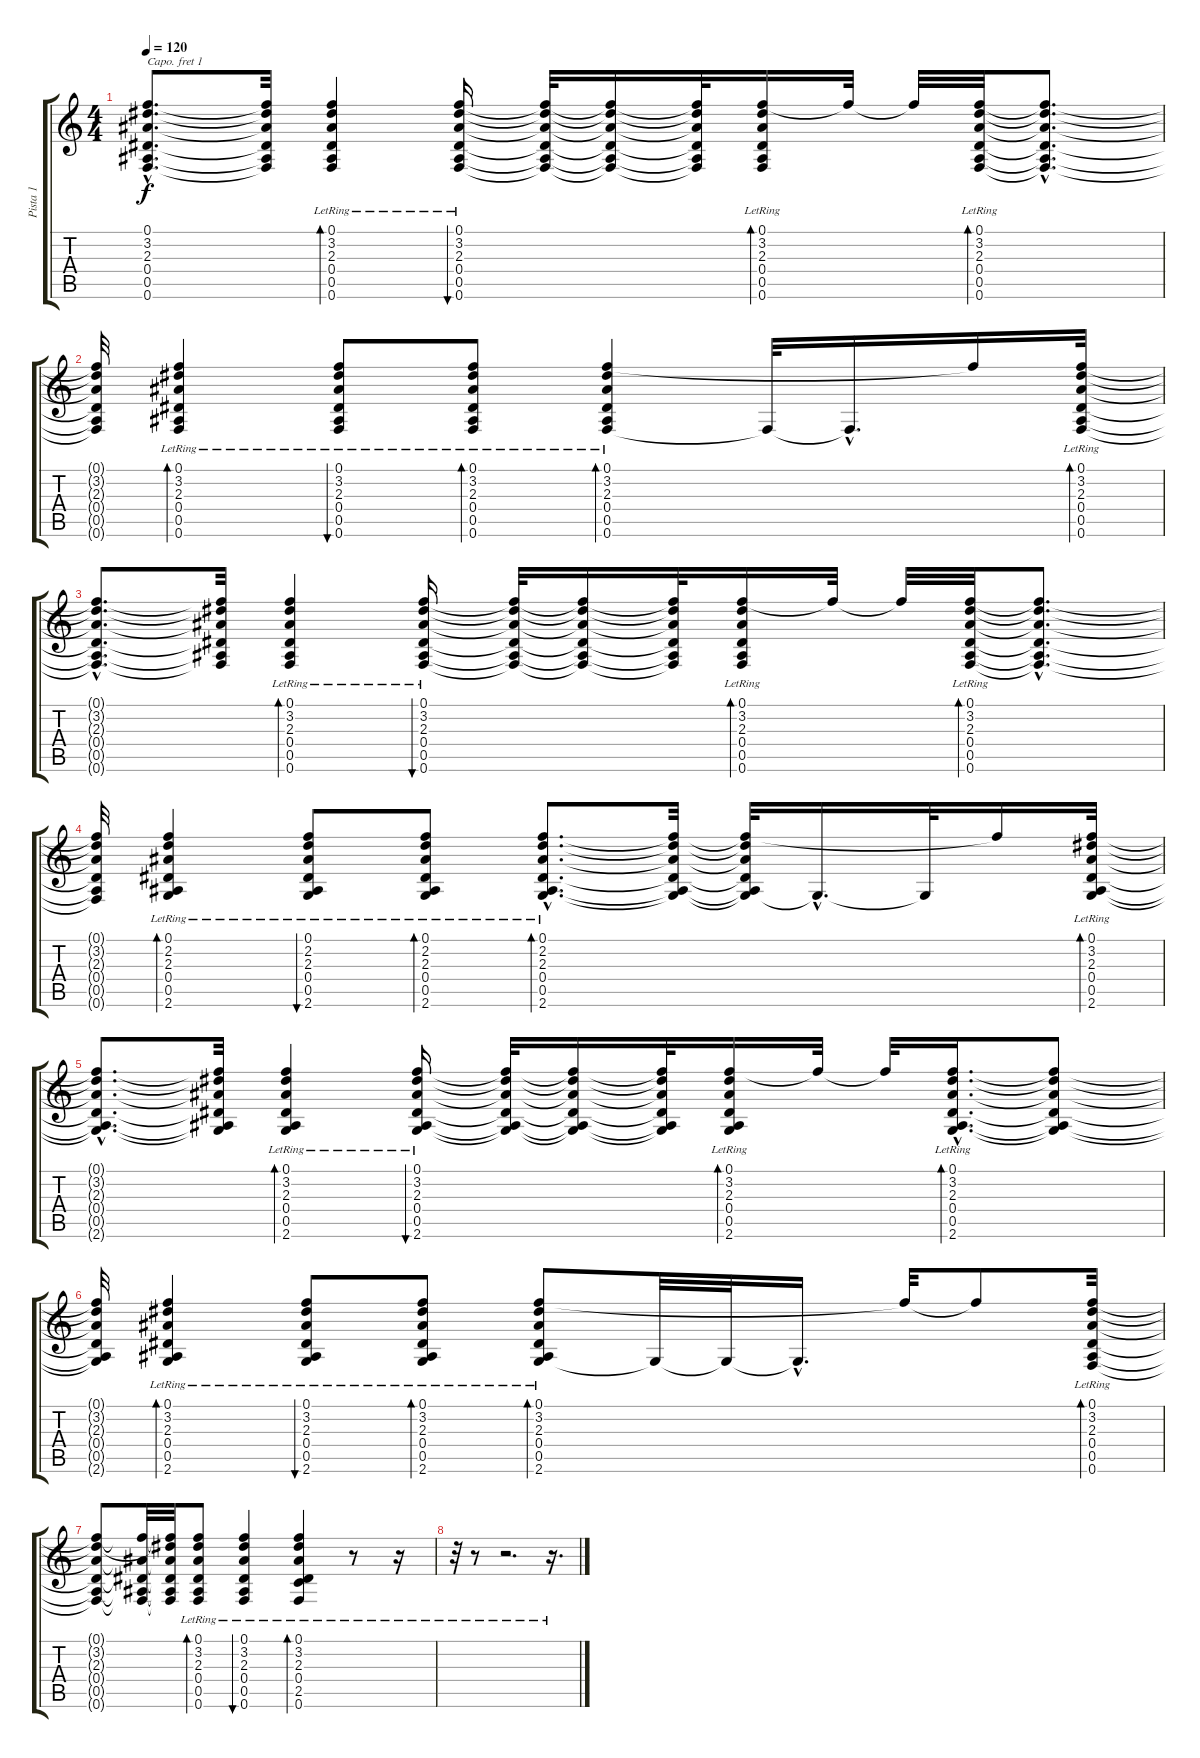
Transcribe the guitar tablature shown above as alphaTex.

\track ("Pista 1" "Pista 1") {instrument acousticguitarsteel}
\staff {score tabs}
\capo 1
\tuning (E4 B3 G3 D3 A2 E2) {hide}
\ts (4 4)
\tempo 120
\clef g2
\ks c
(0.1{hac t} 3.2{hac t} 2.3{hac t} 0.4{hac t} 0.5{hac t} 0.6{hac t}).8{d dy f} (0.1{t} 3.2{t} 2.3{t} 0.4{t} 0.5{t} 0.6{t}).32 (0.1{lr} 3.2{lr} 2.3{lr} 0.4{lr} 0.5{lr} 0.6{lr}).4{bd 60} (0.1{lr} 3.2{lr} 2.3{lr} 0.4{lr} 0.5{lr} 0.6{lr}).16{bu 60} (0.1{t} 3.2{t} 2.3{t} 0.4{t} 0.5{t} 0.6{t}).32 (0.1{t} 3.2{t} 2.3{t} 0.4{t} 0.5{t} 0.6{t}).16 (0.1{t} 3.2{t} 2.3{t} 0.4{t} 0.5{t} 0.6{t}).32 (0.1{lr} 3.2{lr} 2.3{lr} 0.4{lr} 0.5{lr} 0.6{lr}).16{bd 60} 0.1{t}.32 0.1{t}.32 (0.1{lr} 3.2{lr} 2.3{lr} 0.4{lr} 0.5{lr} 0.6{lr}).32{bd 60} (0.1{hac t} 3.2{hac t} 2.3{hac t} 0.4{hac t} 0.5{hac t} 0.6{hac t}).8{d} |
(0.1{t} 3.2{t} 2.3{t} 0.4{t} 0.5{t} 0.6{t}).32 (0.1{lr} 3.2{lr} 2.3{lr} 0.4{lr} 0.5{lr} 0.6{lr}).4{bd 60} (0.1{lr} 3.2{lr} 2.3{lr} 0.4{lr} 0.5{lr} 0.6{lr}).8{bu 60} (0.1{lr} 3.2{lr} 2.3{lr} 0.4{lr} 0.5{lr} 0.6{lr}).8{bd 60} (0.1{lr} 3.2{lr} 2.3{lr} 0.4{lr} 0.5{lr} 0.6{lr}).4{bd 60} 0.6{t}.32 0.6{hac t}.16{d} 0.1{t}.16 (0.1{lr} 3.2{lr} 2.3{lr} 0.4{lr} 0.5{lr} 0.6{lr}).32{bd 60} |
(0.1{hac t} 3.2{hac t} 2.3{hac t} 0.4{hac t} 0.5{hac t} 0.6{hac t}).8{d} (0.1{t} 3.2{t} 2.3{t} 0.4{t} 0.5{t} 0.6{t}).32 (0.1{lr} 3.2{lr} 2.3{lr} 0.4{lr} 0.5{lr} 0.6{lr}).4{bd 60} (0.1{lr} 3.2{lr} 2.3{lr} 0.4{lr} 0.5{lr} 0.6{lr}).16{bu 60} (0.1{t} 3.2{t} 2.3{t} 0.4{t} 0.5{t} 0.6{t}).32 (0.1{t} 3.2{t} 2.3{t} 0.4{t} 0.5{t} 0.6{t}).16 (0.1{t} 3.2{t} 2.3{t} 0.4{t} 0.5{t} 0.6{t}).32 (0.1{lr} 3.2{lr} 2.3{lr} 0.4{lr} 0.5{lr} 0.6{lr}).16{bd 60} 0.1{t}.32 0.1{t}.32 (0.1{lr} 3.2{lr} 2.3{lr} 0.4{lr} 0.5{lr} 0.6{lr}).32{bd 60} (0.1{hac t} 3.2{hac t} 2.3{hac t} 0.4{hac t} 0.5{hac t} 0.6{hac t}).8{d} |
(0.1{t} 3.2{t} 2.3{t} 0.4{t} 0.5{t} 0.6{t}).32 (0.1{lr} 2.2{lr} 2.3{lr} 0.4{lr} 0.5{lr} 2.6{lr}).4{bd 60} (0.1{lr} 2.2{lr} 2.3{lr} 0.4{lr} 0.5{lr} 2.6{lr}).8{bu 60} (0.1{lr} 2.2{lr} 2.3{lr} 0.4{lr} 0.5{lr} 2.6{lr}).8{bd 60} (0.1{hac lr} 2.2{hac lr} 2.3{hac lr} 0.4{hac lr} 0.5{hac lr} 2.6{hac lr}).8{d bd 60} (0.1{t} 2.2{t} 2.3{t} 0.4{t} 0.5{t} 2.6{t}).32 (0.1{t} 2.2{t} 2.3{t} 0.4{t} 0.5{t} 2.6{t}).32 2.6{hac t}.16{d} 2.6{t}.32 0.1{t}.16 (0.1{lr} 3.2{lr} 2.3{lr} 0.4{lr} 0.5{lr} 2.6{lr}).32{bd 60} |
(0.1{hac t} 3.2{hac t} 2.3{hac t} 0.4{hac t} 0.5{hac t} 2.6{hac t}).8{d} (0.1{t} 3.2{t} 2.3{t} 0.4{t} 0.5{t} 2.6{t}).32 (0.1{lr} 3.2{lr} 2.3{lr} 0.4{lr} 0.5{lr} 2.6{lr}).4{bd 60} (0.1{lr} 3.2{lr} 2.3{lr} 0.4{lr} 0.5{lr} 2.6{lr}).16{bu 60} (0.1{t} 3.2{t} 2.3{t} 0.4{t} 0.5{t} 2.6{t}).32 (0.1{t} 3.2{t} 2.3{t} 0.4{t} 0.5{t} 2.6{t}).16 (0.1{t} 3.2{t} 2.3{t} 0.4{t} 0.5{t} 2.6{t}).32 (0.1{lr} 3.2{lr} 2.3{lr} 0.4{lr} 0.5{lr} 2.6{lr}).16{bd 60} 0.1{t}.32 0.1{t}.32 (0.1{hac lr} 3.2{hac lr} 2.3{hac lr} 0.4{hac lr} 0.5{hac lr} 2.6{hac lr}).16{d bd 60} (0.1{t} 3.2{t} 2.3{t} 0.4{t} 0.5{t} 2.6{t}).8 |
(0.1{t} 3.2{t} 2.3{t} 0.4{t} 0.5{t} 2.6{t}).32 (0.1{lr} 3.2{lr} 2.3{lr} 0.4{lr} 0.5{lr} 2.6{lr}).4{bd 60} (0.1{lr} 3.2{lr} 2.3{lr} 0.4{lr} 0.5{lr} 2.6{lr}).8{bu 60} (0.1{lr} 3.2{lr} 2.3{lr} 0.4{lr} 0.5{lr} 2.6{lr}).8{bd 60} (0.1{lr} 3.2{lr} 2.3{lr} 0.4{lr} 0.5{lr} 2.6{lr}).8{bd 60} 2.6{t}.32 2.6{t}.32 2.6{hac t}.16{d} 0.1{t}.32 0.1{t}.8 (0.1{lr} 3.2{lr} 2.3{lr} 0.4{lr} 0.5{lr} 0.6{lr}).32{bd 60} |
(0.1{t} 3.2{t} 2.3{t} 0.4{t} 0.5{t} 0.6{t}).8 (0.1{t} 2.3{t} 0.4{t} 0.5{t} 0.6{t}).32 (0.1{t} 3.2{t} 2.3{t} 0.4{t} 0.5{t} 0.6{t}).32 (0.1{lr} 3.2{lr} 2.3{lr} 0.4{lr} 0.5{lr} 0.6{lr}).8{bd 60} (0.1{lr} 3.2{lr} 2.3{lr} 0.4{lr} 0.5{lr} 0.6{lr}).4{bu 60} (0.1{lr} 3.2{lr} 2.3{lr} 0.4{lr} 2.5{lr} 0.6{lr}).4{bd 60} r.8 r.16 |
r.32 r.8 r.2{d} r.16{d}
